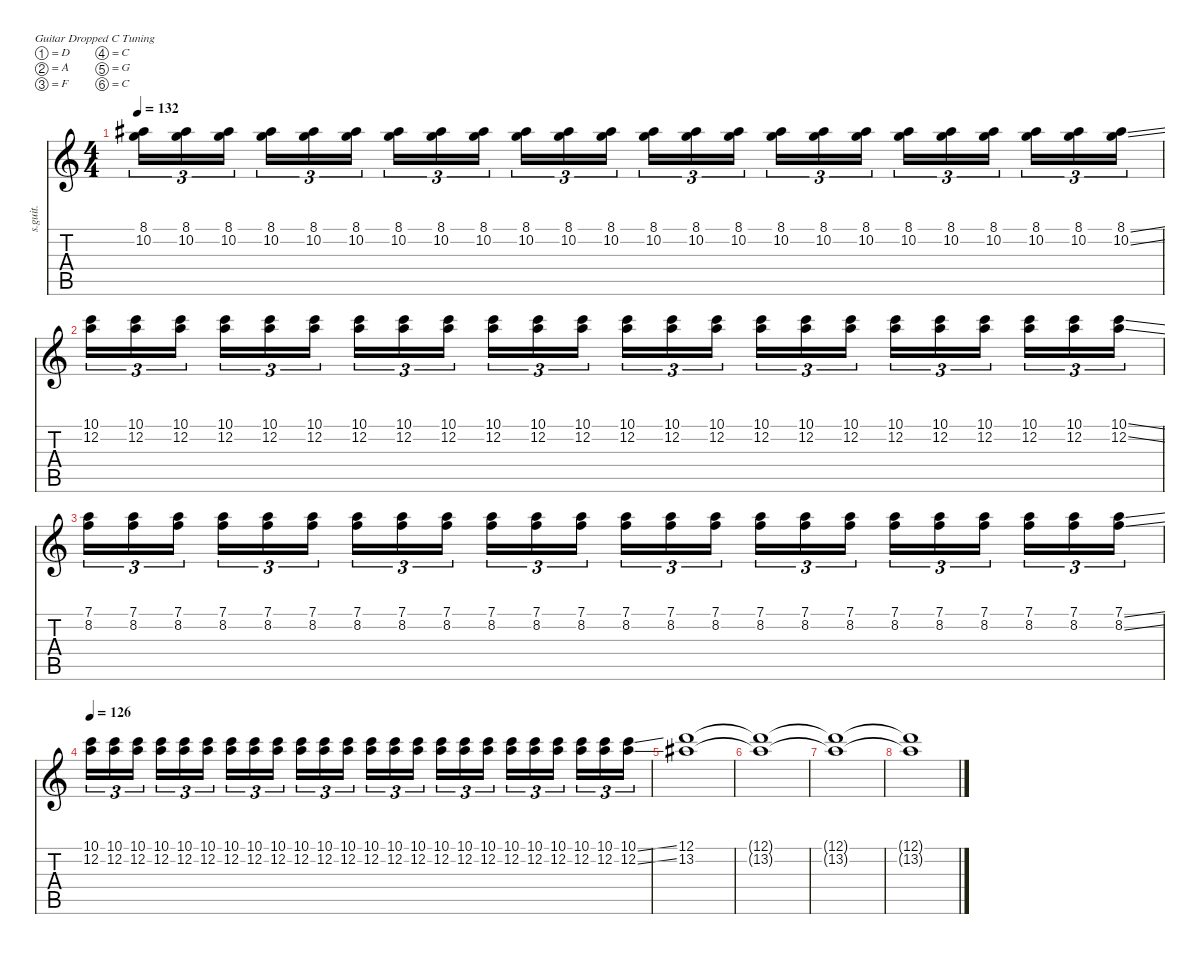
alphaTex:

\defaultSystemsLayout 4
\hideDynamics
\bracketExtendMode nobrackets
\track ("Daron Malakian | Lead 2" "s.guit.") {instrument overdrivenguitar}
\staff {score tabs}
\tuning (D4 A3 F3 C3 G2 C2)
\ts (4 4)
\tempo 132
\clef g2
\ks c
(8.1{acc #} 10.2).16{tu (3 2) lyrics (0 "") lyrics (1 "") lyrics (2 "") lyrics (3 "") lyrics (4 "") dy f} (8.1{acc #} 10.2).16{tu (3 2) lyrics (0 "") lyrics (1 "") lyrics (2 "") lyrics (3 "") lyrics (4 "")} (8.1{acc #} 10.2).16{tu (3 2) lyrics (0 "") lyrics (1 "") lyrics (2 "") lyrics (3 "") lyrics (4 "")} (8.1{acc #} 10.2).16{tu (3 2) lyrics (0 "") lyrics (1 "") lyrics (2 "") lyrics (3 "") lyrics (4 "")} (8.1{acc #} 10.2).16{tu (3 2) lyrics (0 "") lyrics (1 "") lyrics (2 "") lyrics (3 "") lyrics (4 "")} (8.1{acc #} 10.2).16{tu (3 2) lyrics (0 "") lyrics (1 "") lyrics (2 "") lyrics (3 "") lyrics (4 "")} (8.1{acc #} 10.2).16{tu (3 2) lyrics (0 "") lyrics (1 "") lyrics (2 "") lyrics (3 "") lyrics (4 "")} (8.1{acc #} 10.2).16{tu (3 2) lyrics (0 "") lyrics (1 "") lyrics (2 "") lyrics (3 "") lyrics (4 "")} (8.1{acc #} 10.2).16{tu (3 2) lyrics (0 "") lyrics (1 "") lyrics (2 "") lyrics (3 "") lyrics (4 "")} (8.1{acc #} 10.2).16{tu (3 2) lyrics (0 "") lyrics (1 "") lyrics (2 "") lyrics (3 "") lyrics (4 "")} (8.1{acc #} 10.2).16{tu (3 2) lyrics (0 "") lyrics (1 "") lyrics (2 "") lyrics (3 "") lyrics (4 "")} (8.1{acc #} 10.2).16{tu (3 2) lyrics (0 "") lyrics (1 "") lyrics (2 "") lyrics (3 "") lyrics (4 "")} (8.1{acc #} 10.2).16{tu (3 2) lyrics (0 "") lyrics (1 "") lyrics (2 "") lyrics (3 "") lyrics (4 "")} (8.1{acc #} 10.2).16{tu (3 2) lyrics (0 "") lyrics (1 "") lyrics (2 "") lyrics (3 "") lyrics (4 "")} (8.1{acc #} 10.2).16{tu (3 2) lyrics (0 "") lyrics (1 "") lyrics (2 "") lyrics (3 "") lyrics (4 "")} (8.1{acc #} 10.2).16{tu (3 2) lyrics (0 "") lyrics (1 "") lyrics (2 "") lyrics (3 "") lyrics (4 "")} (8.1{acc #} 10.2).16{tu (3 2) lyrics (0 "") lyrics (1 "") lyrics (2 "") lyrics (3 "") lyrics (4 "")} (8.1{acc #} 10.2).16{tu (3 2) lyrics (0 "") lyrics (1 "") lyrics (2 "") lyrics (3 "") lyrics (4 "")} (8.1{acc #} 10.2).16{tu (3 2) lyrics (0 "") lyrics (1 "") lyrics (2 "") lyrics (3 "") lyrics (4 "")} (8.1{acc #} 10.2).16{tu (3 2) lyrics (0 "") lyrics (1 "") lyrics (2 "") lyrics (3 "") lyrics (4 "")} (8.1{acc #} 10.2).16{tu (3 2) lyrics (0 "") lyrics (1 "") lyrics (2 "") lyrics (3 "") lyrics (4 "")} (8.1{acc #} 10.2).16{tu (3 2) lyrics (0 "") lyrics (1 "") lyrics (2 "") lyrics (3 "") lyrics (4 "")} (8.1{acc #} 10.2).16{tu (3 2) lyrics (0 "") lyrics (1 "") lyrics (2 "") lyrics (3 "") lyrics (4 "")} (8.1{ss acc #} 10.2{ss}).16{tu (3 2) lyrics (0 "") lyrics (1 "") lyrics (2 "") lyrics (3 "") lyrics (4 "")} |
(10.1 12.2).16{tu (3 2) lyrics (0 "") lyrics (1 "") lyrics (2 "") lyrics (3 "") lyrics (4 "")} (10.1 12.2).16{tu (3 2) lyrics (0 "") lyrics (1 "") lyrics (2 "") lyrics (3 "") lyrics (4 "")} (10.1 12.2).16{tu (3 2) lyrics (0 "") lyrics (1 "") lyrics (2 "") lyrics (3 "") lyrics (4 "")} (10.1 12.2).16{tu (3 2) lyrics (0 "") lyrics (1 "") lyrics (2 "") lyrics (3 "") lyrics (4 "")} (10.1 12.2).16{tu (3 2) lyrics (0 "") lyrics (1 "") lyrics (2 "") lyrics (3 "") lyrics (4 "")} (10.1 12.2).16{tu (3 2) lyrics (0 "") lyrics (1 "") lyrics (2 "") lyrics (3 "") lyrics (4 "")} (10.1 12.2).16{tu (3 2) lyrics (0 "") lyrics (1 "") lyrics (2 "") lyrics (3 "") lyrics (4 "")} (10.1 12.2).16{tu (3 2) lyrics (0 "") lyrics (1 "") lyrics (2 "") lyrics (3 "") lyrics (4 "")} (10.1 12.2).16{tu (3 2) lyrics (0 "") lyrics (1 "") lyrics (2 "") lyrics (3 "") lyrics (4 "")} (10.1 12.2).16{tu (3 2) lyrics (0 "") lyrics (1 "") lyrics (2 "") lyrics (3 "") lyrics (4 "")} (10.1 12.2).16{tu (3 2) lyrics (0 "") lyrics (1 "") lyrics (2 "") lyrics (3 "") lyrics (4 "")} (10.1 12.2).16{tu (3 2) lyrics (0 "") lyrics (1 "") lyrics (2 "") lyrics (3 "") lyrics (4 "")} (10.1 12.2).16{tu (3 2) lyrics (0 "") lyrics (1 "") lyrics (2 "") lyrics (3 "") lyrics (4 "")} (10.1 12.2).16{tu (3 2) lyrics (0 "") lyrics (1 "") lyrics (2 "") lyrics (3 "") lyrics (4 "")} (10.1 12.2).16{tu (3 2) lyrics (0 "") lyrics (1 "") lyrics (2 "") lyrics (3 "") lyrics (4 "")} (10.1 12.2).16{tu (3 2) lyrics (0 "") lyrics (1 "") lyrics (2 "") lyrics (3 "") lyrics (4 "")} (10.1 12.2).16{tu (3 2) lyrics (0 "") lyrics (1 "") lyrics (2 "") lyrics (3 "") lyrics (4 "")} (10.1 12.2).16{tu (3 2) lyrics (0 "") lyrics (1 "") lyrics (2 "") lyrics (3 "") lyrics (4 "")} (10.1 12.2).16{tu (3 2) lyrics (0 "") lyrics (1 "") lyrics (2 "") lyrics (3 "") lyrics (4 "")} (10.1 12.2).16{tu (3 2) lyrics (0 "") lyrics (1 "") lyrics (2 "") lyrics (3 "") lyrics (4 "")} (10.1 12.2).16{tu (3 2) lyrics (0 "") lyrics (1 "") lyrics (2 "") lyrics (3 "") lyrics (4 "")} (10.1 12.2).16{tu (3 2) lyrics (0 "") lyrics (1 "") lyrics (2 "") lyrics (3 "") lyrics (4 "")} (10.1 12.2).16{tu (3 2) lyrics (0 "") lyrics (1 "") lyrics (2 "") lyrics (3 "") lyrics (4 "")} (10.1{ss} 12.2{ss}).16{tu (3 2) lyrics (0 "") lyrics (1 "") lyrics (2 "") lyrics (3 "") lyrics (4 "")} |
(7.1 8.2).16{tu (3 2) lyrics (0 "") lyrics (1 "") lyrics (2 "") lyrics (3 "") lyrics (4 "")} (7.1 8.2).16{tu (3 2) lyrics (0 "") lyrics (1 "") lyrics (2 "") lyrics (3 "") lyrics (4 "")} (7.1 8.2).16{tu (3 2) lyrics (0 "") lyrics (1 "") lyrics (2 "") lyrics (3 "") lyrics (4 "")} (7.1 8.2).16{tu (3 2) lyrics (0 "") lyrics (1 "") lyrics (2 "") lyrics (3 "") lyrics (4 "")} (7.1 8.2).16{tu (3 2) lyrics (0 "") lyrics (1 "") lyrics (2 "") lyrics (3 "") lyrics (4 "")} (7.1 8.2).16{tu (3 2) lyrics (0 "") lyrics (1 "") lyrics (2 "") lyrics (3 "") lyrics (4 "")} (7.1 8.2).16{tu (3 2) lyrics (0 "") lyrics (1 "") lyrics (2 "") lyrics (3 "") lyrics (4 "")} (7.1 8.2).16{tu (3 2) lyrics (0 "") lyrics (1 "") lyrics (2 "") lyrics (3 "") lyrics (4 "")} (7.1 8.2).16{tu (3 2) lyrics (0 "") lyrics (1 "") lyrics (2 "") lyrics (3 "") lyrics (4 "")} (7.1 8.2).16{tu (3 2) lyrics (0 "") lyrics (1 "") lyrics (2 "") lyrics (3 "") lyrics (4 "")} (7.1 8.2).16{tu (3 2) lyrics (0 "") lyrics (1 "") lyrics (2 "") lyrics (3 "") lyrics (4 "")} (7.1 8.2).16{tu (3 2) lyrics (0 "") lyrics (1 "") lyrics (2 "") lyrics (3 "") lyrics (4 "")} (7.1 8.2).16{tu (3 2) lyrics (0 "") lyrics (1 "") lyrics (2 "") lyrics (3 "") lyrics (4 "")} (7.1 8.2).16{tu (3 2) lyrics (0 "") lyrics (1 "") lyrics (2 "") lyrics (3 "") lyrics (4 "")} (7.1 8.2).16{tu (3 2) lyrics (0 "") lyrics (1 "") lyrics (2 "") lyrics (3 "") lyrics (4 "")} (7.1 8.2).16{tu (3 2) lyrics (0 "") lyrics (1 "") lyrics (2 "") lyrics (3 "") lyrics (4 "")} (7.1 8.2).16{tu (3 2) lyrics (0 "") lyrics (1 "") lyrics (2 "") lyrics (3 "") lyrics (4 "")} (7.1 8.2).16{tu (3 2) lyrics (0 "") lyrics (1 "") lyrics (2 "") lyrics (3 "") lyrics (4 "")} (7.1 8.2).16{tu (3 2) lyrics (0 "") lyrics (1 "") lyrics (2 "") lyrics (3 "") lyrics (4 "")} (7.1 8.2).16{tu (3 2) lyrics (0 "") lyrics (1 "") lyrics (2 "") lyrics (3 "") lyrics (4 "")} (7.1 8.2).16{tu (3 2) lyrics (0 "") lyrics (1 "") lyrics (2 "") lyrics (3 "") lyrics (4 "")} (7.1 8.2).16{tu (3 2) lyrics (0 "") lyrics (1 "") lyrics (2 "") lyrics (3 "") lyrics (4 "")} (7.1 8.2).16{tu (3 2) lyrics (0 "") lyrics (1 "") lyrics (2 "") lyrics (3 "") lyrics (4 "")} (7.1{ss} 8.2{ss}).16{tu (3 2) lyrics (0 "") lyrics (1 "") lyrics (2 "") lyrics (3 "") lyrics (4 "")} |
\tempo 126
(10.1 12.2).16{tu (3 2) lyrics (0 "") lyrics (1 "") lyrics (2 "") lyrics (3 "") lyrics (4 "")} (10.1 12.2).16{tu (3 2) lyrics (0 "") lyrics (1 "") lyrics (2 "") lyrics (3 "") lyrics (4 "")} (10.1 12.2).16{tu (3 2) lyrics (0 "") lyrics (1 "") lyrics (2 "") lyrics (3 "") lyrics (4 "")} (10.1 12.2).16{tu (3 2) lyrics (0 "") lyrics (1 "") lyrics (2 "") lyrics (3 "") lyrics (4 "")} (10.1 12.2).16{tu (3 2) lyrics (0 "") lyrics (1 "") lyrics (2 "") lyrics (3 "") lyrics (4 "")} (10.1 12.2).16{tu (3 2) lyrics (0 "") lyrics (1 "") lyrics (2 "") lyrics (3 "") lyrics (4 "")} (10.1 12.2).16{tu (3 2) lyrics (0 "") lyrics (1 "") lyrics (2 "") lyrics (3 "") lyrics (4 "")} (10.1 12.2).16{tu (3 2) lyrics (0 "") lyrics (1 "") lyrics (2 "") lyrics (3 "") lyrics (4 "")} (10.1 12.2).16{tu (3 2) lyrics (0 "") lyrics (1 "") lyrics (2 "") lyrics (3 "") lyrics (4 "")} (10.1 12.2).16{tu (3 2) lyrics (0 "") lyrics (1 "") lyrics (2 "") lyrics (3 "") lyrics (4 "")} (10.1 12.2).16{tu (3 2) lyrics (0 "") lyrics (1 "") lyrics (2 "") lyrics (3 "") lyrics (4 "")} (10.1 12.2).16{tu (3 2) lyrics (0 "") lyrics (1 "") lyrics (2 "") lyrics (3 "") lyrics (4 "")} (10.1 12.2).16{tu (3 2) lyrics (0 "") lyrics (1 "") lyrics (2 "") lyrics (3 "") lyrics (4 "")} (10.1 12.2).16{tu (3 2) lyrics (0 "") lyrics (1 "") lyrics (2 "") lyrics (3 "") lyrics (4 "")} (10.1 12.2).16{tu (3 2) lyrics (0 "") lyrics (1 "") lyrics (2 "") lyrics (3 "") lyrics (4 "")} (10.1 12.2).16{tu (3 2) lyrics (0 "") lyrics (1 "") lyrics (2 "") lyrics (3 "") lyrics (4 "")} (10.1 12.2).16{tu (3 2) lyrics (0 "") lyrics (1 "") lyrics (2 "") lyrics (3 "") lyrics (4 "")} (10.1 12.2).16{tu (3 2) lyrics (0 "") lyrics (1 "") lyrics (2 "") lyrics (3 "") lyrics (4 "")} (10.1 12.2).16{tu (3 2) lyrics (0 "") lyrics (1 "") lyrics (2 "") lyrics (3 "") lyrics (4 "")} (10.1 12.2).16{tu (3 2) lyrics (0 "") lyrics (1 "") lyrics (2 "") lyrics (3 "") lyrics (4 "")} (10.1 12.2).16{tu (3 2) lyrics (0 "") lyrics (1 "") lyrics (2 "") lyrics (3 "") lyrics (4 "")} (10.1 12.2).16{tu (3 2) lyrics (0 "") lyrics (1 "") lyrics (2 "") lyrics (3 "") lyrics (4 "")} (10.1 12.2).16{tu (3 2) lyrics (0 "") lyrics (1 "") lyrics (2 "") lyrics (3 "") lyrics (4 "")} (10.1{ss} 12.2{ss}).16{tu (3 2) lyrics (0 "") lyrics (1 "") lyrics (2 "") lyrics (3 "") lyrics (4 "")} |
(12.1 13.2{acc #}).1{lyrics (0 "") lyrics (1 "") lyrics (2 "") lyrics (3 "") lyrics (4 "")} |
(12.1{t} 13.2{t acc #}).1{lyrics (0 "") lyrics (1 "") lyrics (2 "") lyrics (3 "") lyrics (4 "")} |
(12.1{t} 13.2{t acc #}).1{lyrics (0 "") lyrics (1 "") lyrics (2 "") lyrics (3 "") lyrics (4 "")} |
(12.1{t} 13.2{t acc #}).1{lyrics (0 "") lyrics (1 "") lyrics (2 "") lyrics (3 "") lyrics (4 "")}
